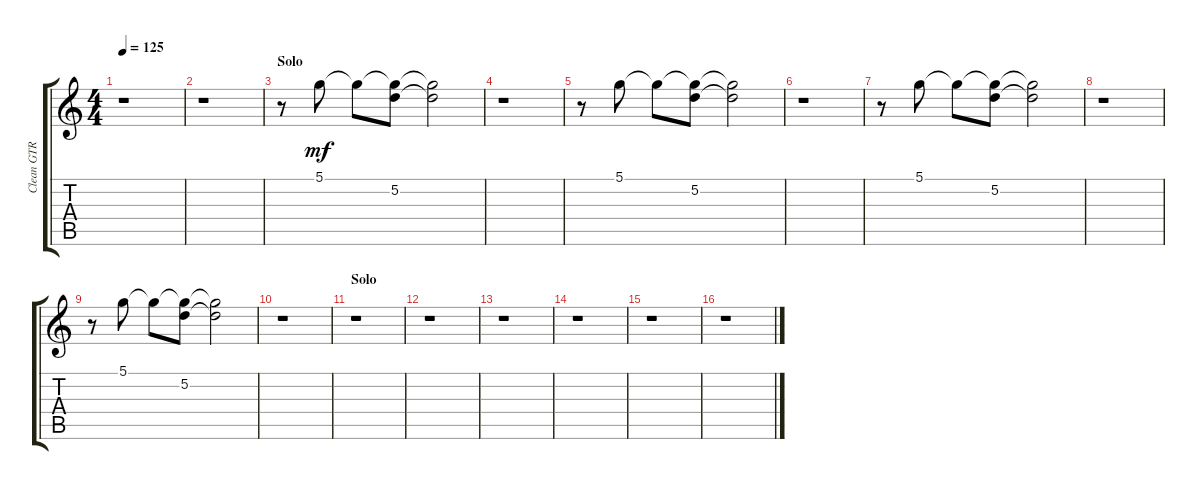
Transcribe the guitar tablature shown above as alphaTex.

\track ("Clean GTR 1" "Clean GTR ") {instrument electricguitarclean}
\staff {score tabs}
\tuning (D4 A3 F3 C3 G2 C2) {hide}
\ts (4 4)
\tempo 125
\clef g2
\ks aminor
r.1{dy mf} |
r.1 |
\section ("" "Solo")
r.8 5.1.8 5.1{t}.8 (5.1{t} 5.2).8 (5.1{t} 5.2{t}).2 |
r.1 |
r.8 5.1.8 5.1{t}.8 (5.1{t} 5.2).8 (5.1{t} 5.2{t}).2 |
r.1 |
r.8 5.1.8 5.1{t}.8 (5.1{t} 5.2).8 (5.1{t} 5.2{t}).2 |
r.1 |
r.8 5.1.8 5.1{t}.8 (5.1{t} 5.2).8 (5.1{t} 5.2{t}).2 |
r.1 |
\section ("" "Solo")
r.1 |
r.1 |
r.1 |
r.1 |
r.1 |
r.1
